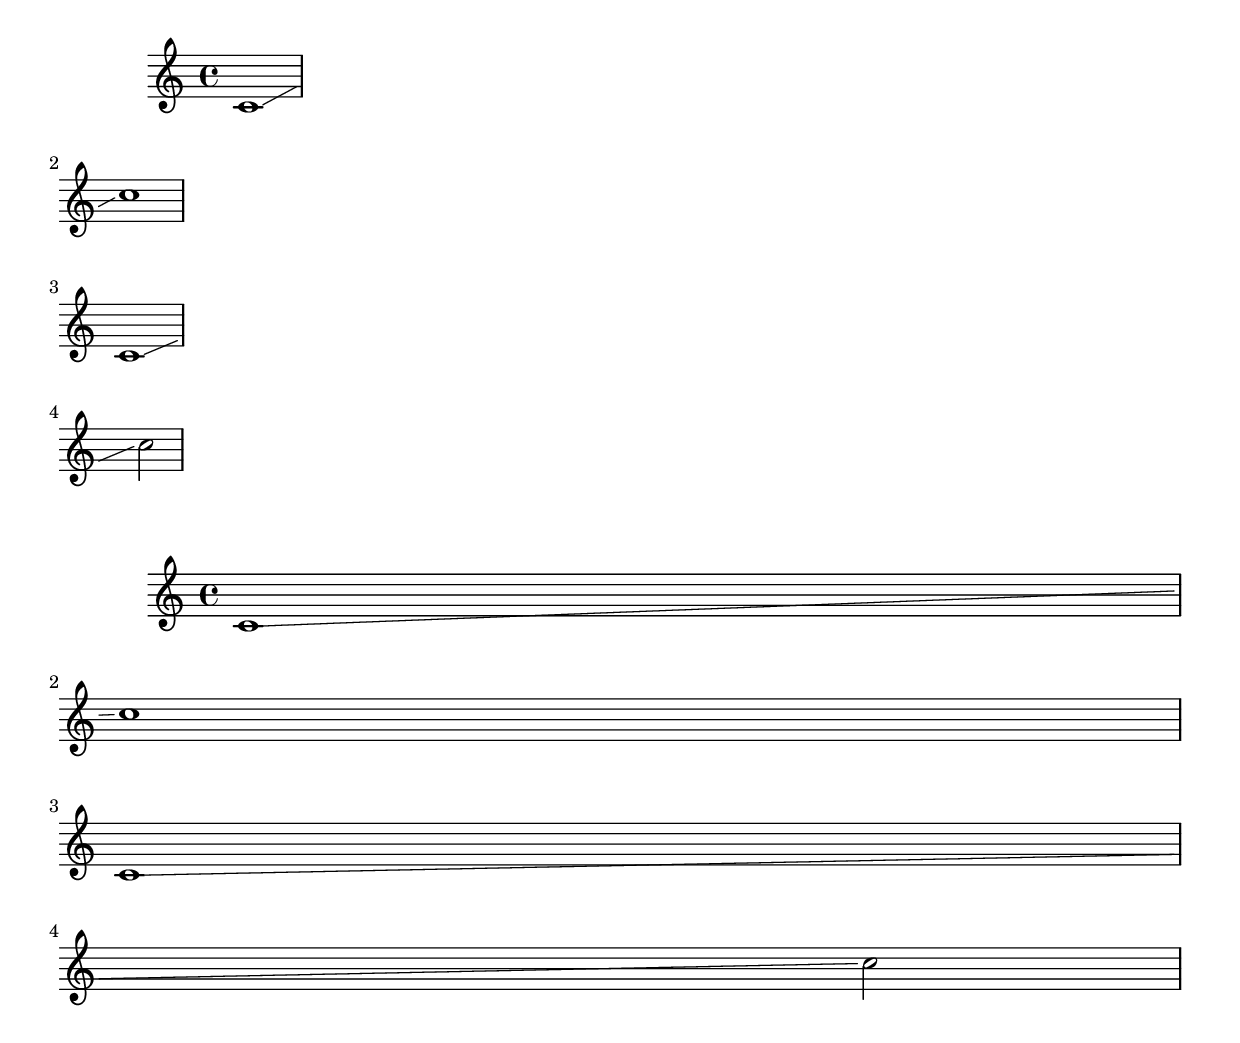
\version "2.19.21"

\header {
  texidoc = "Broken glissandi anticipate the pitch on the next line."
}

\score {
 \relative {
   \override Glissando.after-line-breaking = ##t
   \override Glissando.breakable = ##t
   c'1\glissando
   \break
   c'1
   \break
   c,1\glissando
   \break
   s2 c'2
 }
 \layout {
   ragged-right = ##t
 }
}

\score {
 \relative {
   \override Glissando.after-line-breaking = ##t
   \override Glissando.breakable = ##t
   c'1\glissando
   \break
   c'1
   \break
   c,1\glissando
   \break
   s2 c'2
 }
}
